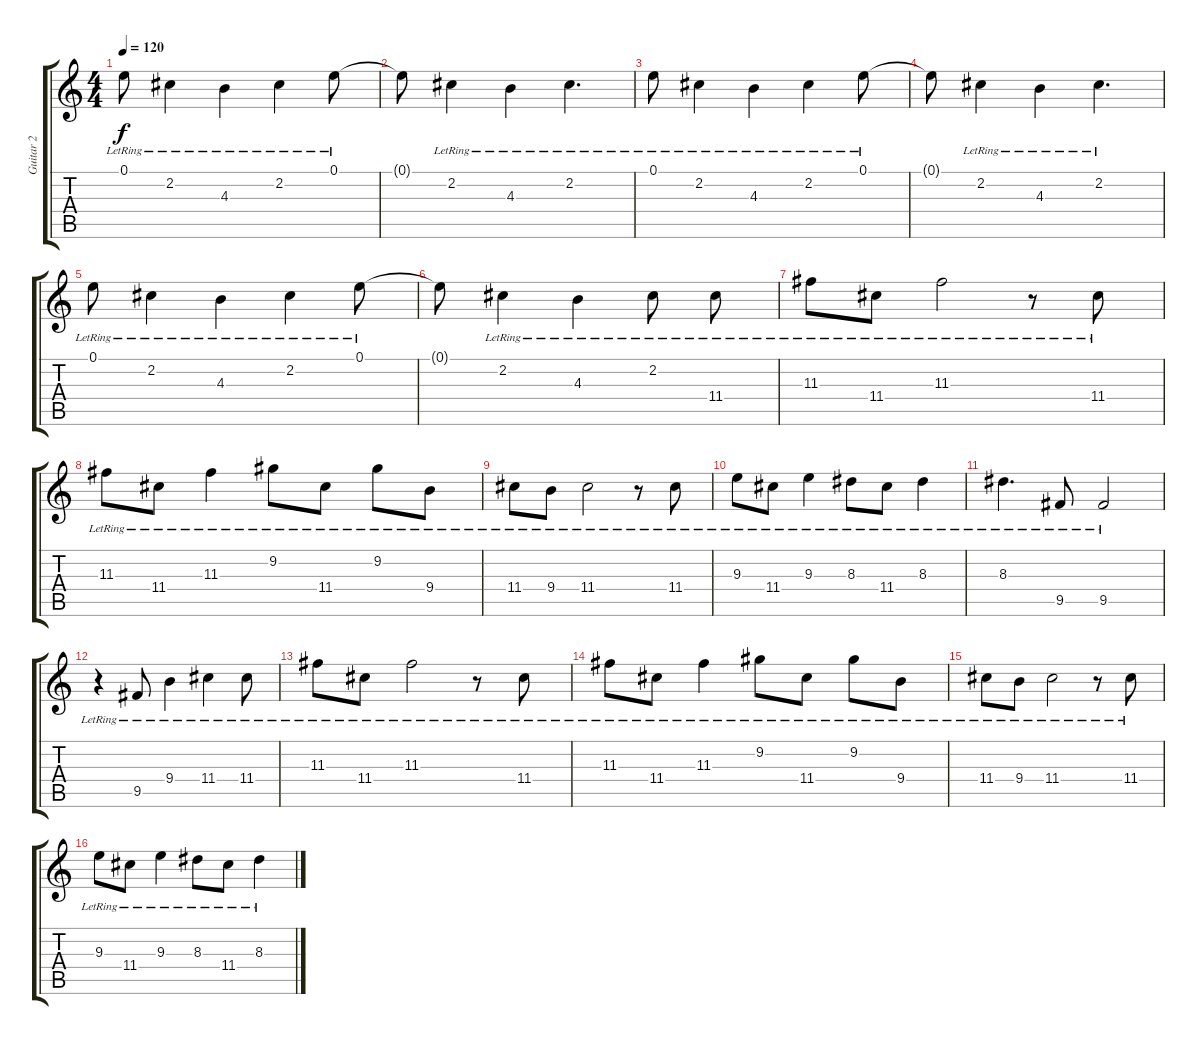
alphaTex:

\track ("Guitar 2" "Guitar 2") {instrument electricguitarjazz}
\staff {score tabs}
\tuning (E4 B3 G3 D3 A2 E2) {hide}
\ts (4 4)
\tempo 120
\clef g2
\ks c
0.1{lr}.8{dy f} 2.2{lr}.4 4.3{lr}.4 2.2{lr}.4 0.1{lr}.8 |
0.1{t}.8 2.2{lr}.4 4.3{lr}.4 2.2{lr}.4{d} |
0.1{lr}.8 2.2{lr}.4 4.3{lr}.4 2.2{lr}.4 0.1{lr}.8 |
0.1{t}.8 2.2{lr}.4 4.3{lr}.4 2.2{lr}.4{d} |
0.1{lr}.8 2.2{lr}.4 4.3{lr}.4 2.2{lr}.4 0.1{lr}.8 |
0.1{t}.8 2.2{lr}.4 4.3{lr}.4 2.2{lr}.8 11.4{lr}.8 |
11.3{lr}.8 11.4{lr}.8 11.3{lr}.2 r.8 11.4{lr}.8 |
11.3{lr}.8 11.4{lr}.8 11.3{lr}.4 9.2{lr}.8 11.4{lr}.8 9.2{lr}.8 9.4{lr}.8 |
11.4{lr}.8 9.4{lr}.8 11.4{lr}.2 r.8 11.4{lr}.8 |
9.3{lr}.8 11.4{lr}.8 9.3{lr}.4 8.3{lr}.8 11.4{lr}.8 8.3{lr}.4 |
8.3{lr}.4{d} 9.5{lr}.8 9.5{lr}.2 |
r.4 9.5{lr}.8 9.4{lr}.4 11.4{lr}.4 11.4{lr}.8 |
11.3{lr}.8 11.4{lr}.8 11.3{lr}.2 r.8 11.4{lr}.8 |
11.3{lr}.8 11.4{lr}.8 11.3{lr}.4 9.2{lr}.8 11.4{lr}.8 9.2{lr}.8 9.4{lr}.8 |
11.4{lr}.8 9.4{lr}.8 11.4{lr}.2 r.8 11.4{lr}.8 |
9.3{lr}.8 11.4{lr}.8 9.3{lr}.4 8.3{lr}.8 11.4{lr}.8 8.3{lr}.4
